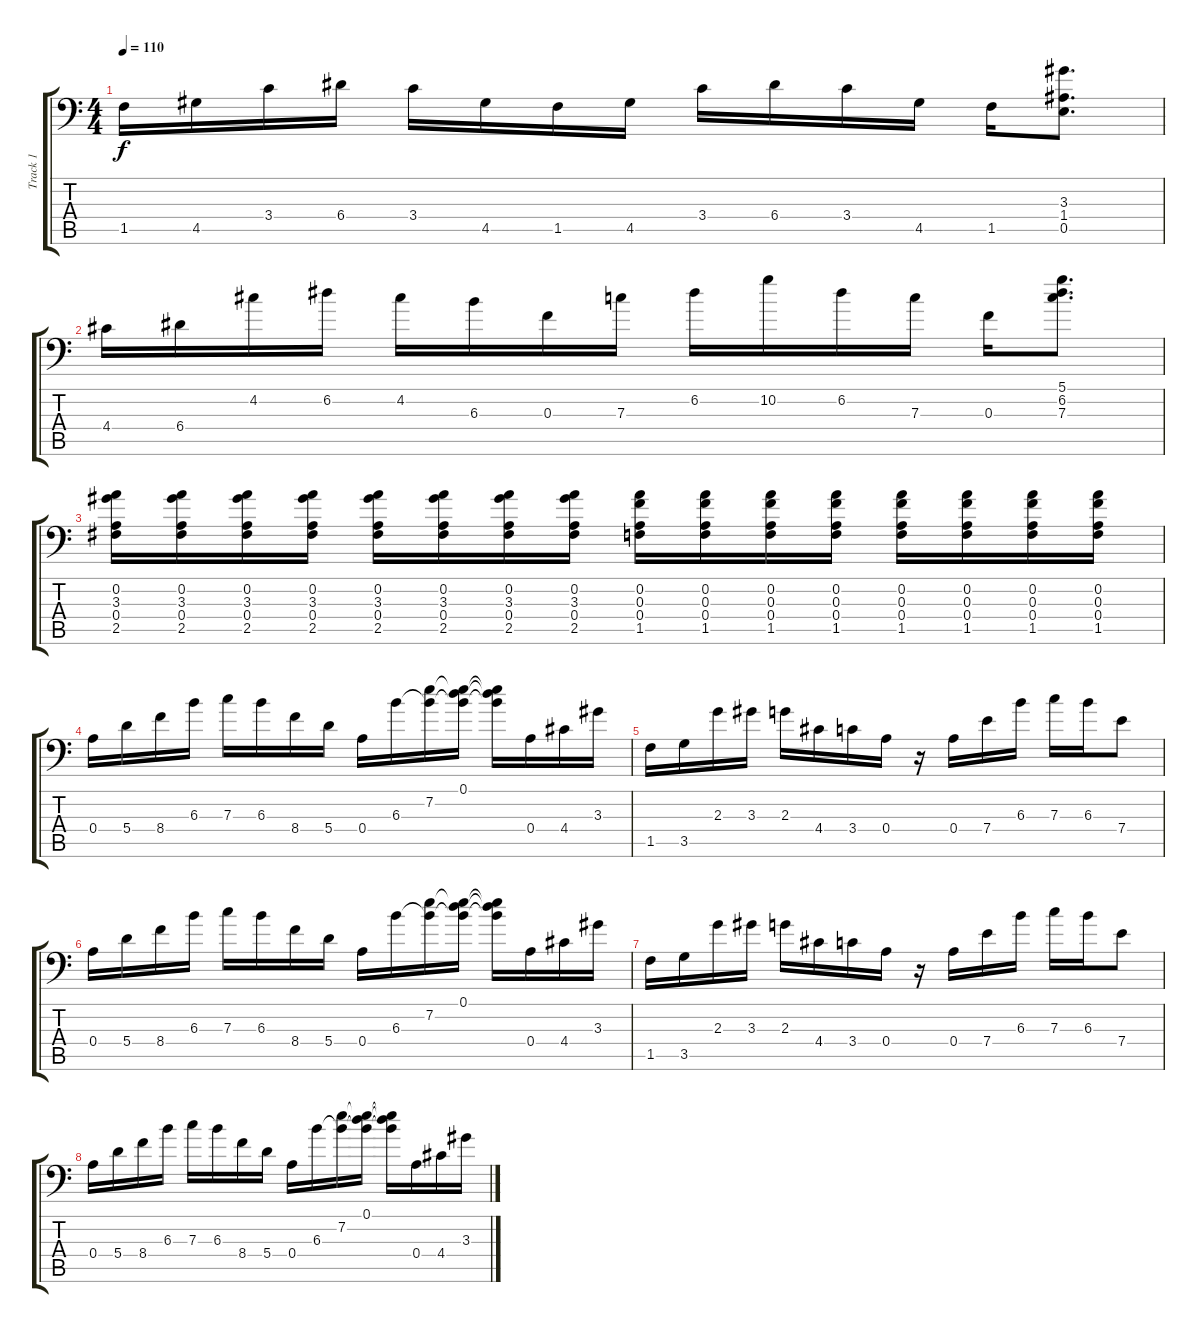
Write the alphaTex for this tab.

\track ("Track 1" "Track 1") {instrument distortionguitar}
\staff {score tabs}
\tuning (D4 A3 F3 A2 E2 A1) {hide}
\ts (4 4)
\tempo 110
\clef f4
\ks c
1.5.16{dy f} 4.5.16 3.4.16 6.4.16 3.4.16 4.5.16 1.5.16 4.5.16 3.4.16 6.4.16 3.4.16 4.5.16 1.5.16 (3.3 1.4 0.5).8{d} |
4.4.16 6.4.16 4.2.16 6.2.16 4.2.16 6.3.16 0.3.16 7.3.16 6.2.16 10.2.16 6.2.16 7.3.16 0.3.16 (5.1 6.2 7.3).8{d} |
(0.2 3.3 0.4 2.5).16 (0.2 3.3 0.4 2.5).16 (0.2 3.3 0.4 2.5).16 (0.2 3.3 0.4 2.5).16 (0.2 3.3 0.4 2.5).16 (0.2 3.3 0.4 2.5).16 (0.2 3.3 0.4 2.5).16 (0.2 3.3 0.4 2.5).16 (0.2 0.3 0.4 1.5).16 (0.2 0.3 0.4 1.5).16 (0.2 0.3 0.4 1.5).16 (0.2 0.3 0.4 1.5).16 (0.2 0.3 0.4 1.5).16 (0.2 0.3 0.4 1.5).16 (0.2 0.3 0.4 1.5).16 (0.2 0.3 0.4 1.5).16 |
0.4.16 5.4.16 8.4.16 6.3.16 7.3.16 6.3.16 8.4.16 5.4.16 0.4.16 6.3.16 (7.2 6.3{t}).16 (0.1 7.2{t} 6.3{t}).16 (0.1{t} 7.2{t} 6.3{t}).16 0.4.16 4.4.16 3.3.16 |
1.5.16 3.5.16 2.3.16 3.3.16 2.3.16 4.4.16 3.4.16 0.4.16 r.16 0.4.16 7.4.16 6.3.16 7.3.16 6.3.16 7.4.8 |
0.4.16 5.4.16 8.4.16 6.3.16 7.3.16 6.3.16 8.4.16 5.4.16 0.4.16 6.3.16 (7.2 6.3{t}).16 (0.1 7.2{t} 6.3{t}).16 (0.1{t} 7.2{t} 6.3{t}).16 0.4.16 4.4.16 3.3.16 |
1.5.16 3.5.16 2.3.16 3.3.16 2.3.16 4.4.16 3.4.16 0.4.16 r.16 0.4.16 7.4.16 6.3.16 7.3.16 6.3.16 7.4.8 |
0.4.16 5.4.16 8.4.16 6.3.16 7.3.16 6.3.16 8.4.16 5.4.16 0.4.16 6.3.16 (7.2 6.3{t}).16 (0.1 7.2{t} 6.3{t}).16 (0.1{t} 7.2{t} 6.3{t}).16 0.4.16 4.4.16 3.3.16
